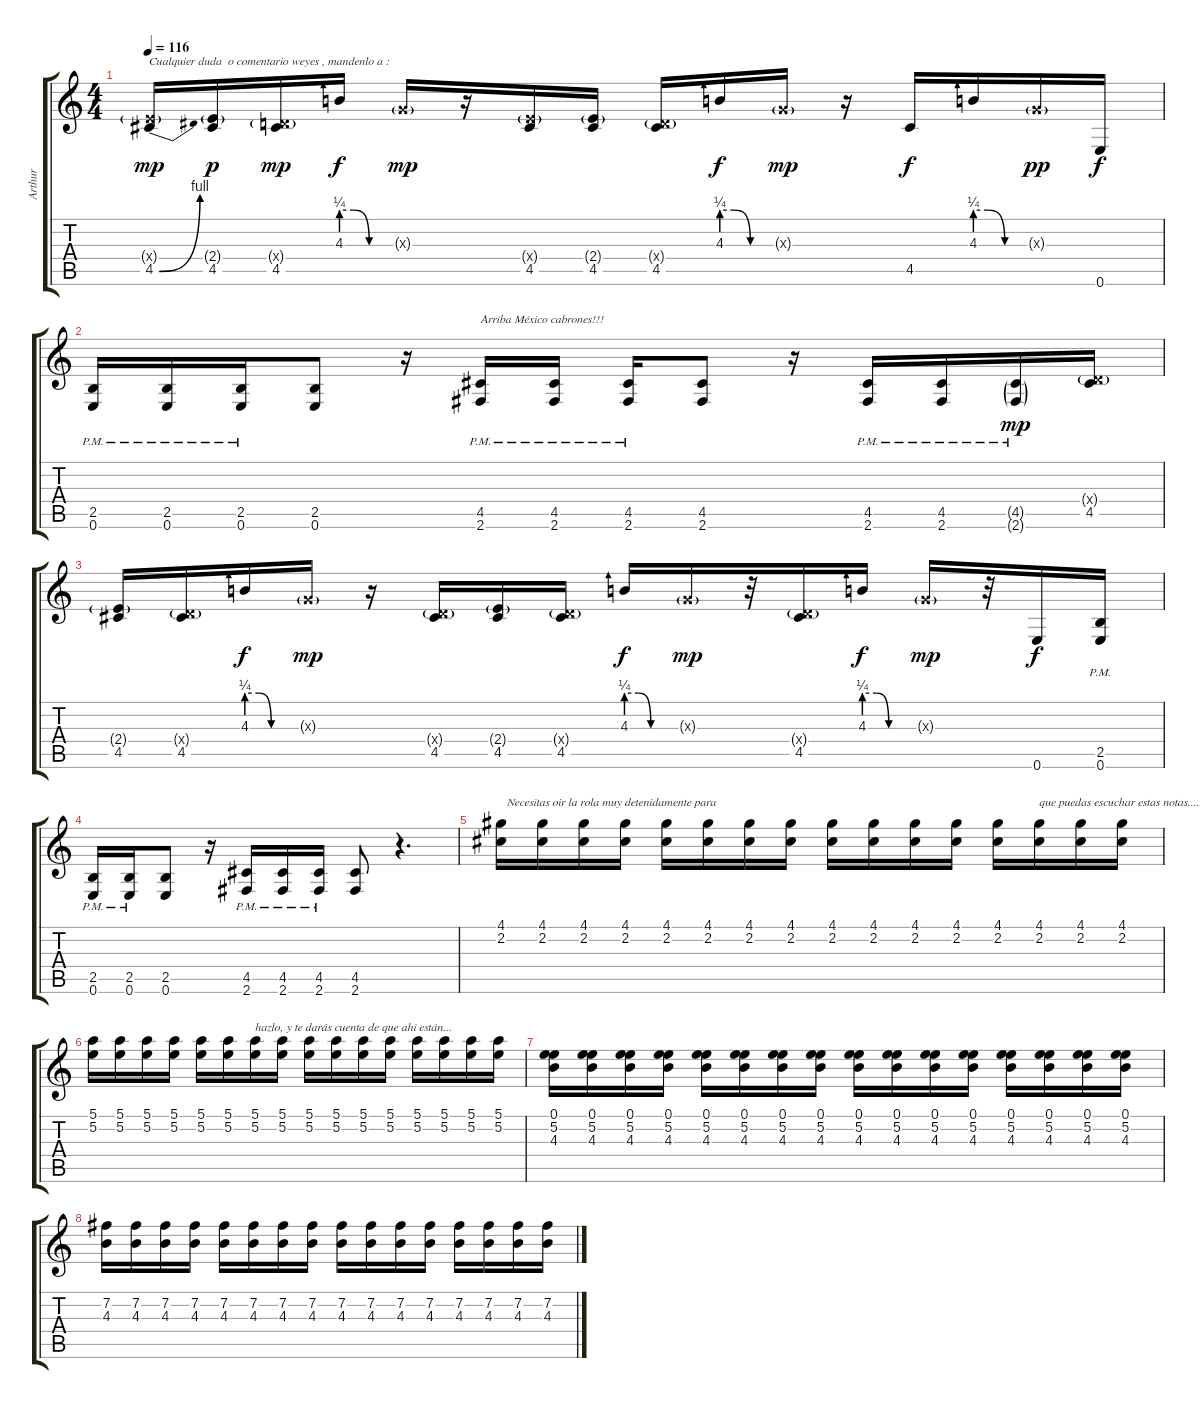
\track ("Arthur" "Arthur") {instrument distortionguitar}
\staff {score tabs}
\tuning (E4 B3 G3 D3 A2 E2) {hide}
\ts (4 4)
\tempo 116
\clef g2
\ks c
(2.4{g x} 4.5{be (bend 0 0 60 4)}).16{txt "Cualquier duda  o comentario weyes , mandenlo a :" dy mp volume 11 instrument distortionguitar} (2.4{g} 4.5).16{dy p} (0.4{g x} 4.5).16{dy mp} 4.3{be (custom 0 1 15 1 34 0 60 0)}.16{dy f} 0.3{g x}.16{dy mp} r.16 (2.4{g x} 4.5).16 (2.4{g} 4.5).16 (0.4{g x} 4.5).16 4.3{be (custom 0 1 15 1 35 0 60 0)}.16{dy f} 0.3{g x}.16{dy mp} r.16 4.5.16{dy f} 4.3{be (custom 0 1 15 1 36 0 40 0 60 0)}.16{txt ""} 0.3{g x}.16{dy pp} 0.6.16{dy f} |
(2.5{pm} 0.6{pm}).16 (2.5{pm} 0.6{pm}).16 (2.5{pm} 0.6{pm}).16 (2.5 0.6).8 r.16 (4.5{pm} 2.6).16{txt "Arriba México cabrones!!!"} (4.5{pm} 2.6{pm}).16 (4.5{pm} 2.6{pm}).16 (4.5 2.6).8 r.16 (4.5{pm} 2.6{pm}).16 (4.5{pm} 2.6{pm}).16 (4.5{g pm} 2.6{g pm}).16{dy mp} (0.4{g x} 4.5).16 |
(2.4{g} 4.5).16 (0.4{g x} 4.5).16 4.3{be (custom 0 1 15 1 30 0 40 0 60 0)}.16{dy f} 0.3{g x}.16{dy mp} r.16 (0.4{g x} 4.5).16 (2.4{g} 4.5).16 (0.4{g x} 4.5).16 4.3{be (custom 0 1 15 1 30 0 60 0)}.16{dy f} 0.3{g x}.16{dy mp} r.32 (0.4{g x} 4.5).16 4.3{be (custom 0 1 15 1 30 0 60 0)}.16{dy f} 0.3{g x}.16{dy mp} r.32 0.6.16{dy f} (2.5{pm} 0.6{pm}).16 |
(2.5{pm} 0.6{pm}).16 (2.5{pm} 0.6{pm}).16 (2.5 0.6).8 r.16 (4.5{pm} 2.6{pm}).16 (4.5{pm} 2.6{pm}).16 (4.5{pm} 2.6{pm}).16 (4.5 2.6).8 r.4{d} |
(4.1 2.2).16{txt "  Necesitas oir la rola muy detenidamente para" volume 9} (4.1 2.2).16 (4.1 2.2).16 (4.1 2.2).16 (4.1 2.2).16 (4.1 2.2).16 (4.1 2.2).16 (4.1 2.2).16 (4.1 2.2).16 (4.1 2.2).16 (4.1 2.2).16 (4.1 2.2).16 (4.1 2.2).16 (4.1 2.2).16{txt "que puedas escuchar estas notas...."} (4.1 2.2).16 (4.1 2.2).16 |
(5.1 5.2).16 (5.1 5.2).16 (5.1 5.2).16 (5.1 5.2).16 (5.1 5.2).16 (5.1 5.2).16 (5.1 5.2).16{txt "hazlo, y te darás cuenta de que ahi están..."} (5.1 5.2).16 (5.1 5.2).16 (5.1 5.2).16 (5.1 5.2).16 (5.1 5.2).16 (5.1 5.2).16 (5.1 5.2).16 (5.1 5.2).16 (5.1 5.2).16 |
(0.1 5.2 4.3).16 (0.1 5.2 4.3).16 (0.1 5.2 4.3).16 (0.1 5.2 4.3).16 (0.1 5.2 4.3).16 (0.1 5.2 4.3).16 (0.1 5.2 4.3).16 (0.1 5.2 4.3).16 (0.1 5.2 4.3).16 (0.1 5.2 4.3).16 (0.1 5.2 4.3).16 (0.1 5.2 4.3).16 (0.1 5.2 4.3).16 (0.1 5.2 4.3).16 (0.1 5.2 4.3).16 (0.1 5.2 4.3).16 |
(7.2 4.3).16 (7.2 4.3).16 (7.2 4.3).16 (7.2 4.3).16 (7.2 4.3).16 (7.2 4.3).16 (7.2 4.3).16 (7.2 4.3).16 (7.2 4.3).16 (7.2 4.3).16 (7.2 4.3).16 (7.2 4.3).16 (7.2 4.3).16 (7.2 4.3).16 (7.2 4.3).16 (7.2 4.3).16
